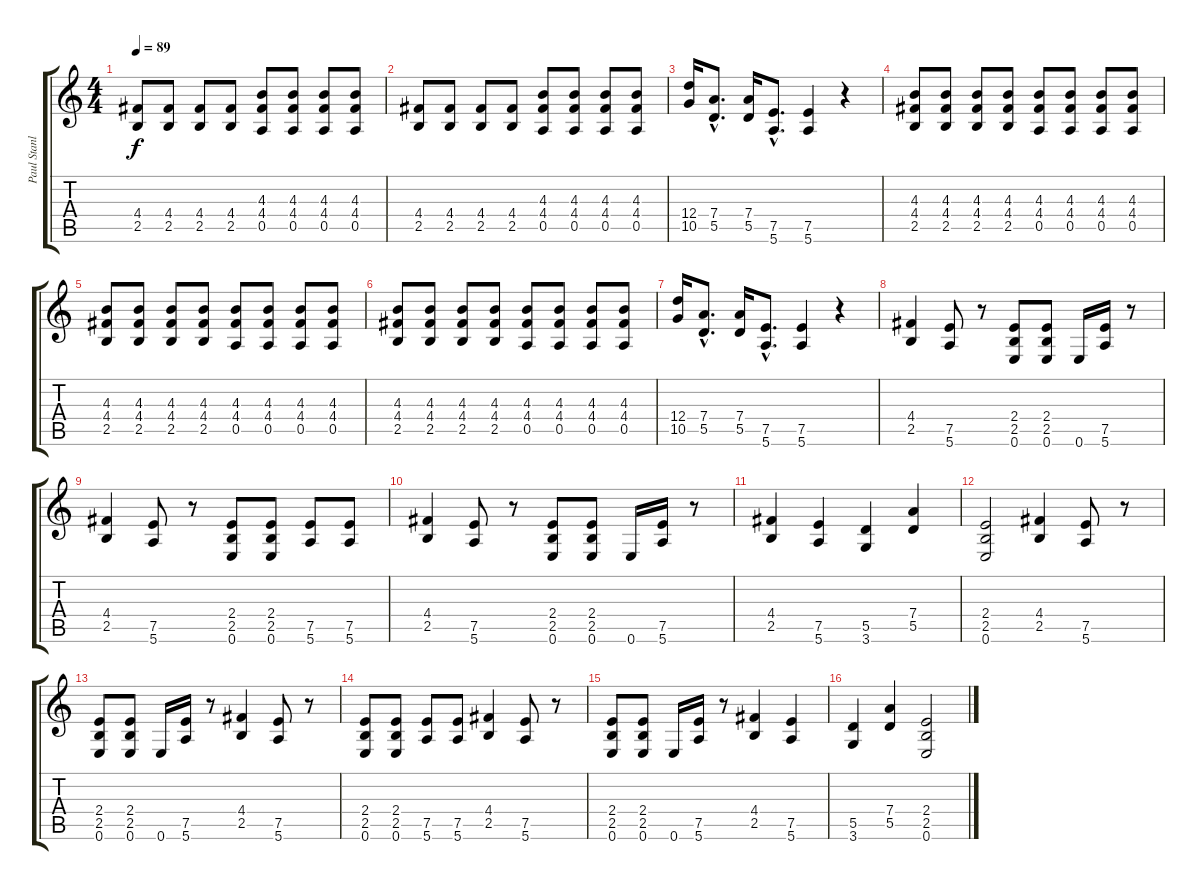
\track ("Paul Stanley (The Starchild)" "Paul Stanl") {instrument distortionguitar}
\staff {score tabs}
\tuning (E4 B3 G3 D3 A2 E2) {hide}
\ts (4 4)
\tempo 89
\clef g2
\ks c
(4.4 2.5).8{dy f} (4.4 2.5).8 (4.4 2.5).8 (4.4 2.5).8 (4.3 4.4 0.5).8 (4.3 4.4 0.5).8 (4.3 4.4 0.5).8 (4.3 4.4 0.5).8 |
(4.4 2.5).8 (4.4 2.5).8 (4.4 2.5).8 (4.4 2.5).8 (4.3 4.4 0.5).8 (4.3 4.4 0.5).8 (4.3 4.4 0.5).8 (4.3 4.4 0.5).8 |
(12.4 10.5).16 (7.4{hac} 5.5{hac}).8{d} (7.4 5.5).16 (7.5{hac} 5.6{hac}).8{d} (7.5 5.6).4 r.4 |
(4.3 4.4 2.5).8 (4.3 4.4 2.5).8 (4.3 4.4 2.5).8 (4.3 4.4 2.5).8 (4.3 4.4 0.5).8 (4.3 4.4 0.5).8 (4.3 4.4 0.5).8 (4.3 4.4 0.5).8 |
(4.3 4.4 2.5).8 (4.3 4.4 2.5).8 (4.3 4.4 2.5).8 (4.3 4.4 2.5).8 (4.3 4.4 0.5).8 (4.3 4.4 0.5).8 (4.3 4.4 0.5).8 (4.3 4.4 0.5).8 |
(4.3 4.4 2.5).8 (4.3 4.4 2.5).8 (4.3 4.4 2.5).8 (4.3 4.4 2.5).8 (4.3 4.4 0.5).8 (4.3 4.4 0.5).8 (4.3 4.4 0.5).8 (4.3 4.4 0.5).8 |
(12.4 10.5).16 (7.4{hac} 5.5{hac}).8{d} (7.4 5.5).16 (7.5{hac} 5.6{hac}).8{d} (7.5 5.6).4 r.4 |
(4.4 2.5).4 (7.5 5.6).8 r.8 (2.4 2.5 0.6).8 (2.4 2.5 0.6).8 0.6.16 (7.5 5.6).16 r.8 |
(4.4 2.5).4 (7.5 5.6).8 r.8 (2.4 2.5 0.6).8 (2.4 2.5 0.6).8 (7.5 5.6).8 (7.5 5.6).8 |
(4.4 2.5).4 (7.5 5.6).8 r.8 (2.4 2.5 0.6).8 (2.4 2.5 0.6).8 0.6.16 (7.5 5.6).16 r.8 |
(4.4 2.5).4 (7.5 5.6).4 (5.5 3.6).4 (7.4 5.5).4 |
(2.4 2.5 0.6).2 (4.4 2.5).4 (7.5 5.6).8 r.8 |
(2.4 2.5 0.6).8 (2.4 2.5 0.6).8 0.6.16 (7.5 5.6).16 r.8 (4.4 2.5).4 (7.5 5.6).8 r.8 |
(2.4 2.5 0.6).8 (2.4 2.5 0.6).8 (7.5 5.6).8 (7.5 5.6).8 (4.4 2.5).4 (7.5 5.6).8 r.8 |
(2.4 2.5 0.6).8 (2.4 2.5 0.6).8 0.6.16 (7.5 5.6).16 r.8 (4.4 2.5).4 (7.5 5.6).4 |
(5.5 3.6).4 (7.4 5.5).4 (2.4 2.5 0.6).2
